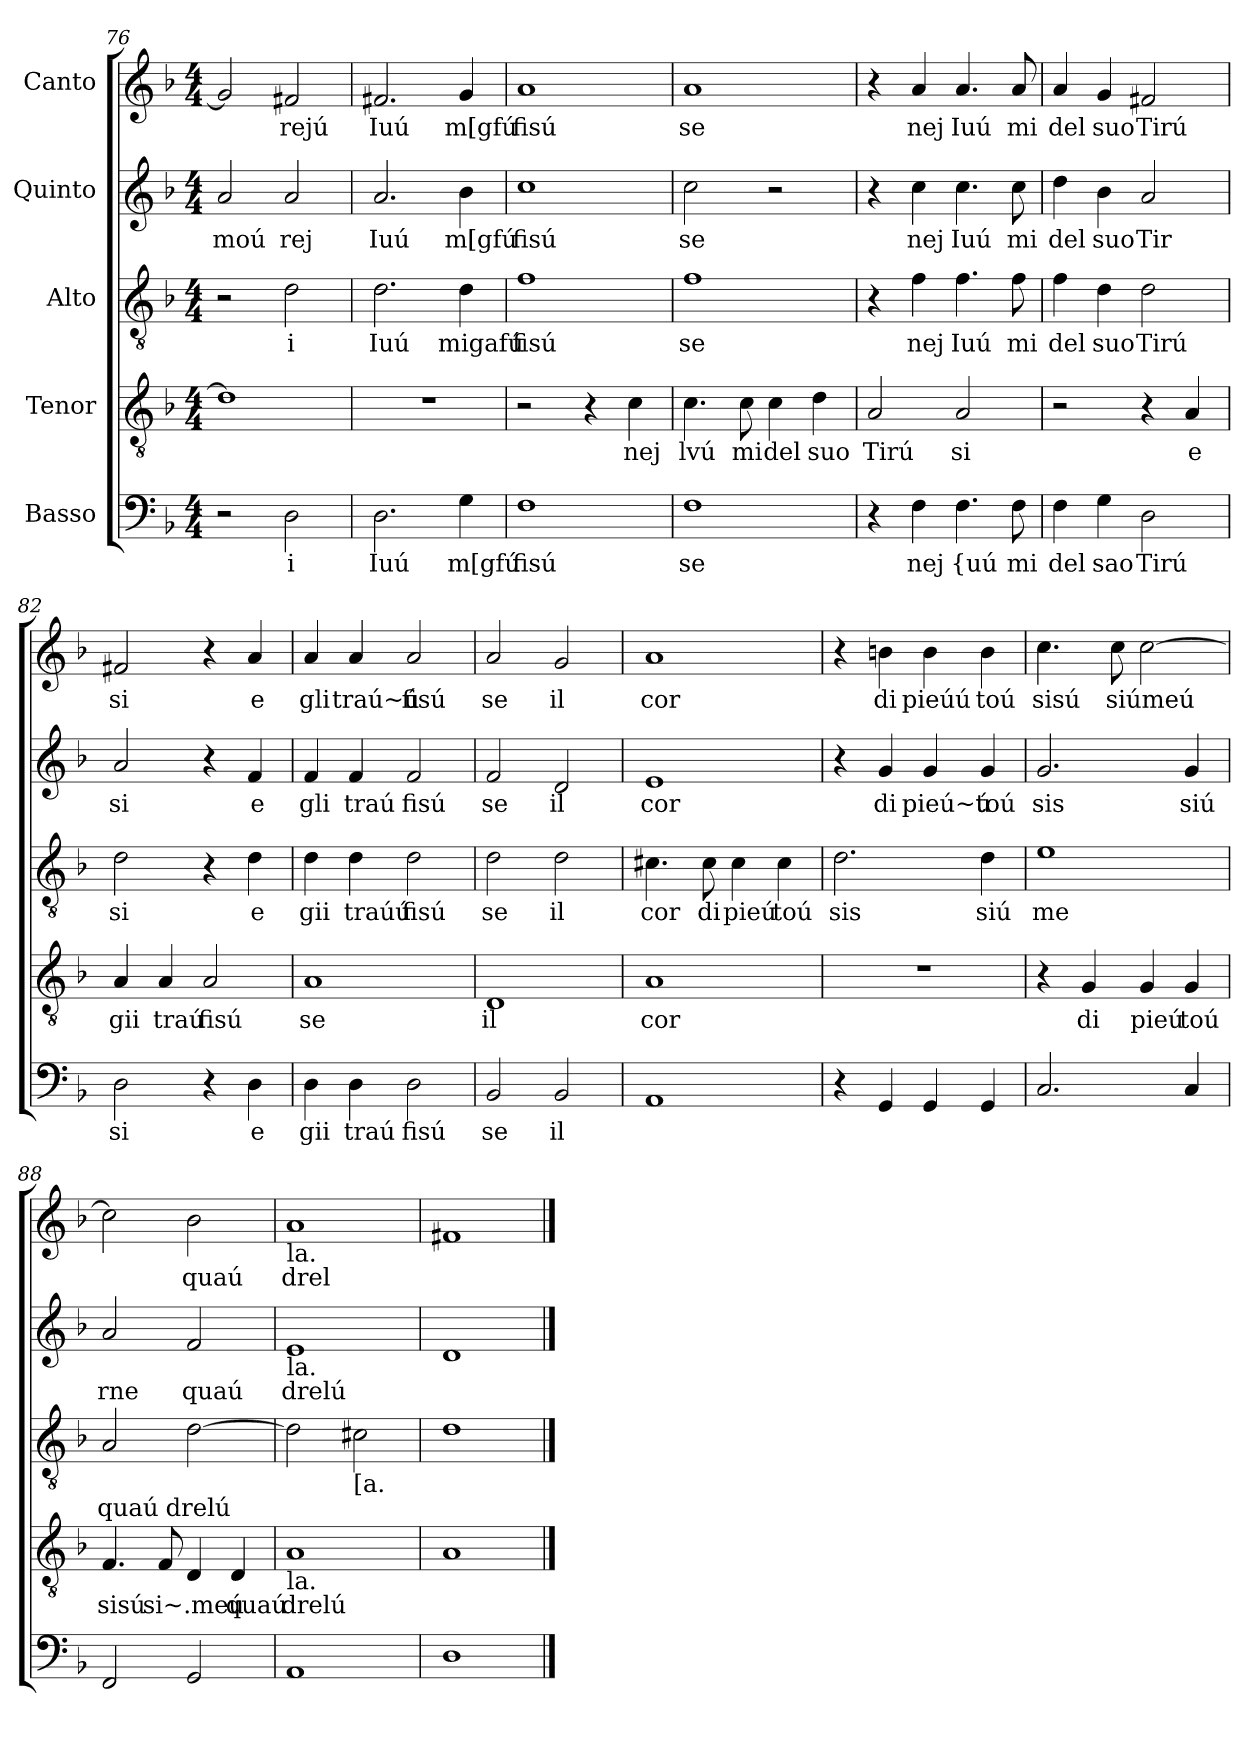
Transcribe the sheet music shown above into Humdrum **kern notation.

**kern	**text	**kern	**text	**kern	**text	**kern	**text	**kern	**text
*part5	*part5	*part4	*part4	*part3	*part3	*part2	*part2	*part1	*part1
*staff5	*staff5	*staff4	*staff4	*staff3	*staff3	*staff2	*staff2	*staff1	*staff1
*I"Basso	*	*I"Tenor	*	*I"Alto	*	*I"Quinto	*	*I"Canto	*
*clefF4	*	*clefGv2	*	*clefGv2	*	*clefG2	*	*clefG2	*
*k[b-]	*	*k[b-]	*	*k[b-]	*	*k[b-]	*	*k[b-]	*
*F:	*	*F:	*	*F:	*	*F:	*	*F:	*
*M4/4	*	*M4/4	*	*M4/4	*	*M4/4	*	*M4/4	*
=76	=76	=76	=76	=76	=76	=76	=76	=76	=76
!	!	!	!	!	!	!	!LO:LY:b	!	!
2r	.	1d]	.	2r	.	2a/	moú	2g/]	.
!	!LO:LY:b	!	!	!	!LO:LY:b	!	!LO:LY:b	!	!LO:LY:b
2D\	i	.	.	2d\	i	2a/	rej	2f#X/	rejú
=77	=77	=77	=77	=77	=77	=77	=77	=77	=77
!	!LO:LY:b	!	!	!	!LO:LY:b	!	!LO:LY:b	!	!LO:LY:b
2.D\	Iuú	1r	.	2.d\	Iuú	2.a/	Iuú	2.f#X/	Iuú
!	!LO:LY:b	!	!	!	!LO:LY:b	!	!LO:LY:b	!	!LO:LY:b
4G\	m[gfú	.	.	4d\	migafú	4b-\	m[gfú	4g/	m[gfú
=78	=78	=78	=78	=78	=78	=78	=78	=78	=78
!	!LO:LY:b	!	!	!	!LO:LY:b	!	!LO:LY:b	!	!LO:LY:b
1F	fisú	2r	.	1f	fisú	1cc	fisú	1a	fisú
.	.	4r	.	.	.	.	.	.	.
!	!	!	!LO:LY:b	!	!	!	!	!	!
.	.	4c\	nej	.	.	.	.	.	.
=79	=79	=79	=79	=79	=79	=79	=79	=79	=79
!	!LO:LY:b	!	!LO:LY:b	!	!LO:LY:b	!	!LO:LY:b	!	!LO:LY:b
1F	se	4.c\	lvú	1f	se	2cc\	se	1a	se
!	!	!	!LO:LY:b	!	!	!	!	!	!
.	.	8c\	mi	.	.	.	.	.	.
!	!	!	!LO:LY:b	!	!	!	!	!	!
.	.	4c\	del	.	.	2r	.	.	.
!	!	!	!LO:LY:b	!	!	!	!	!	!
.	.	4d\	suo	.	.	.	.	.	.
=80	=80	=80	=80	=80	=80	=80	=80	=80	=80
!	!	!	!LO:LY:b	!	!	!	!	!	!
4r	.	2A/	Tirú	4r	.	4r	.	4r	.
!	!LO:LY:b	!	!	!	!LO:LY:b	!	!LO:LY:b	!	!LO:LY:b
4F\	nej	.	.	4f\	nej	4cc\	nej	4a/	nej
!	!LO:LY:b	!	!LO:LY:b	!	!LO:LY:b	!	!LO:LY:b	!	!LO:LY:b
4.F\	{uú	2A/	si	4.f\	Iuú	4.cc\	Iuú	4.a/	Iuú
!	!LO:LY:b	!	!	!	!LO:LY:b	!	!LO:LY:b	!	!LO:LY:b
8F\	mi	.	.	8f\	mi	8cc\	mi	8a/	mi
=81	=81	=81	=81	=81	=81	=81	=81	=81	=81
!	!LO:LY:b	!	!	!	!LO:LY:b	!	!LO:LY:b	!	!LO:LY:b
4F\	del	2r	.	4f\	del	4dd\	del	4a/	del
!	!LO:LY:b	!	!	!	!LO:LY:b	!	!LO:LY:b	!	!LO:LY:b
4G\	sao	.	.	4d\	suo	4b-\	suo	4g/	suo
!	!LO:LY:b	!	!	!	!LO:LY:b	!	!LO:LY:b	!	!LO:LY:b
2D\	Tirú	4r	.	2d\	Tirú	2a/	Tir	2f#X/	Tirú
!	!	!	!LO:LY:b	!	!	!	!	!	!
.	.	4A/	e	.	.	.	.	.	.
=82	=82	=82	=82	=82	=82	=82	=82	=82	=82
!	!LO:LY:b	!	!LO:LY:b	!	!LO:LY:b	!	!LO:LY:b	!	!LO:LY:b
2D\	si	4A/	gii	2d\	si	2a/	si	2f#X/	si
!	!	!	!LO:LY:b	!	!	!	!	!	!
.	.	4A/	traú	.	.	.	.	.	.
!	!	!	!LO:LY:b	!	!	!	!	!	!
4r	.	2A/	fisú	4r	.	4r	.	4r	.
!	!LO:LY:b	!	!	!	!LO:LY:b	!	!LO:LY:b	!	!LO:LY:b
4D\	e	.	.	4d\	e	4f/	e	4a/	e
=83	=83	=83	=83	=83	=83	=83	=83	=83	=83
!	!LO:LY:b	!	!LO:LY:b	!	!LO:LY:b	!	!LO:LY:b	!	!LO:LY:b
4D\	gii	1A	se	4d\	gii	4f/	gli	4a/	gli
!	!LO:LY:b	!	!	!	!LO:LY:b	!	!LO:LY:b	!	!LO:LY:b
4D\	traú	.	.	4d\	traúú	4f/	traú	4a/	traú~ú
!	!LO:LY:b	!	!	!	!LO:LY:b	!	!LO:LY:b	!	!LO:LY:b
2D\	fisú	.	.	2d\	fisú	2f/	fisú	2a/	fisú
=84	=84	=84	=84	=84	=84	=84	=84	=84	=84
!	!LO:LY:b	!	!LO:LY:b	!	!LO:LY:b	!	!LO:LY:b	!	!LO:LY:b
2BB-/	se	1D	il	2d\	se	2f/	se	2a/	se
!	!LO:LY:b	!	!	!	!LO:LY:b	!	!LO:LY:b	!	!LO:LY:b
2BB-/	il	.	.	2d\	il	2d/	il	2g/	il
=85	=85	=85	=85	=85	=85	=85	=85	=85	=85
!	!	!	!LO:LY:b	!	!LO:LY:b	!	!LO:LY:b	!	!LO:LY:b
1AA	.	1A	cor	4.c#X\	cor	1e	cor	1a	cor
!	!	!	!	!	!LO:LY:b	!	!	!	!
.	.	.	.	8c#\	di	.	.	.	.
!	!	!	!	!	!LO:LY:b	!	!	!	!
.	.	.	.	4c#\	pieú	.	.	.	.
!	!	!	!	!	!LO:LY:b	!	!	!	!
.	.	.	.	4c#\	toú	.	.	.	.
=86	=86	=86	=86	=86	=86	=86	=86	=86	=86
!	!	!	!	!	!LO:LY:b	!	!	!	!
4r	.	1r	.	2.d\	sis	4r	.	4r	.
!	!	!	!	!	!	!	!LO:LY:b	!	!LO:LY:b
4GG/	.	.	.	.	.	4g/	di	4bn\	di
!	!	!	!	!	!	!	!LO:LY:b	!	!LO:LY:b
4GG/	.	.	.	.	.	4g/	pieú~ú	4b\	pieúú
!	!	!	!	!	!LO:LY:b	!	!LO:LY:b	!	!LO:LY:b
4GG/	.	.	.	4d\	siú	4g/	toú	4b\	toú
=87	=87	=87	=87	=87	=87	=87	=87	=87	=87
!	!	!	!	!	!LO:LY:b	!	!LO:LY:b	!	!LO:LY:b
2.C/	.	4r	.	1e	me	2.g/	sis	4.cc\	sisú
!	!	!	!LO:LY:b	!	!	!	!	!	!
.	.	4G/	di	.	.	.	.	.	.
!	!	!	!	!	!	!	!	!	!LO:LY:b
.	.	.	.	.	.	.	.	8cc\	siúmeú
!	!	!	!LO:LY:b	!	!	!	!	!	!
.	.	4G/	pieú	.	.	.	.	[2cc\	.
!	!	!	!LO:LY:b	!	!	!	!LO:LY:b	!	!
4C/	.	4G/	toú	.	.	4g/	siú	.	.
=88	=88	=88	=88	=88	=88	=88	=88	=88	=88
!	!	!	!LO:LY:b	!	!LO:LY:b	!	!LO:LY:b	!	!
2FF/	.	4.F/	sisú	2A/	quaú	2a/	rne	2cc\]	.
!	!	!	!LO:LY:b	!	!	!	!	!	!
.	.	8F/	si~.meú	.	.	.	.	.	.
!	!	!	!	!	!LO:LY:b	!	!LO:LY:b	!	!LO:LY:b
2GG/	.	4D/	.	[2d\	drelú	2f/	quaú	2b-\	quaú
!	!	!	!LO:LY:b	!	!	!	!	!	!
.	.	4D/	quaú	.	.	.	.	.	.
=89	=89	=89	=89	=89	=89	=89	=89	=89	=89
!	!	!	!	!	!	!	!	!LO:TX:b:t=la.	!
!	!	!	!	!	!	!LO:TX:b:t=la.	!	!	!
!	!	!LO:TX:b:t=la.	!	!	!	!	!	!	!
!	!	!	!LO:LY:b	!	!	!	!LO:LY:b	!	!LO:LY:b
1AA	.	1A	drelú	2d\]	.	1e	drelú	1a	drel
!	!	!	!	!LO:TX:b:t=[a.	!	!	!	!	!
.	.	.	.	2c#X\	.	.	.	.	.
=90	=90	=90	=90	=90	=90	=90	=90	=90	=90
1D	.	1A	.	1d	.	1d	.	1f#X	.
==	==	==	==	==	==	==	==	==	==
*-	*-	*-	*-	*-	*-	*-	*-	*-	*-
